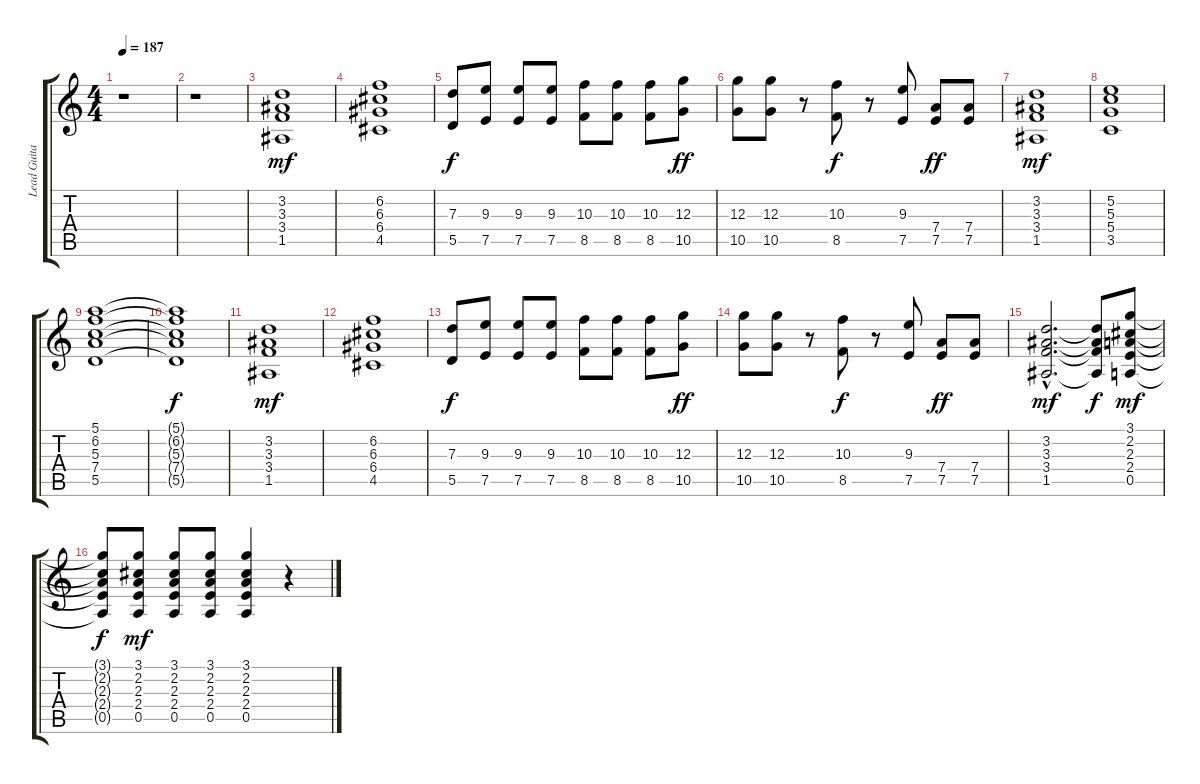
\track ("Lead Guitar" "Lead Guita") {instrument distortionguitar}
\staff {score tabs}
\tuning (E4 B3 G3 D3 A2 E2) {hide}
\ts (4 4)
\tempo 187
\clef g2
\ks c
r.1{dy mf} |
r.1 |
(3.2 3.3 3.4 1.5).1 |
(6.2 6.3 6.4 4.5).1 |
(7.3 5.5).8{dy f} (9.3 7.5).8 (9.3 7.5).8 (9.3 7.5).8 (10.3 8.5).8 (10.3 8.5).8 (10.3 8.5).8 (12.3 10.5).8{dy ff} |
(12.3 10.5).8 (12.3 10.5).8 r.8 (10.3 8.5).8{dy f} r.8 (9.3 7.5).8 (7.4 7.5).8{dy ff} (7.4 7.5).8 |
(3.2 3.3 3.4 1.5).1{dy mf} |
(5.2 5.3 5.4 3.5).1 |
(5.1 6.2 5.3 7.4 5.5).1 |
(5.1{t} 6.2{t} 5.3{t} 7.4{t} 5.5{t}).1{dy f} |
(3.2 3.3 3.4 1.5).1{dy mf} |
(6.2 6.3 6.4 4.5).1 |
(7.3 5.5).8{dy f} (9.3 7.5).8 (9.3 7.5).8 (9.3 7.5).8 (10.3 8.5).8 (10.3 8.5).8 (10.3 8.5).8 (12.3 10.5).8{dy ff} |
(12.3 10.5).8 (12.3 10.5).8 r.8 (10.3 8.5).8{dy f} r.8 (9.3 7.5).8 (7.4 7.5).8{dy ff} (7.4 7.5).8 |
(3.2{hac} 3.3{hac} 3.4{hac} 1.5{hac}).2{d dy mf} (3.2{t} 3.3{t} 3.4{t} 1.5{t}).8{dy f} (3.1 2.2 2.3 2.4 0.5).8{dy mf} |
(3.1{t} 2.2{t} 2.3{t} 2.4{t} 0.5{t}).8{dy f} (3.1 2.2 2.3 2.4 0.5).8{dy mf} (3.1 2.2 2.3 2.4 0.5).8 (3.1 2.2 2.3 2.4 0.5).8 (3.1 2.2 2.3 2.4 0.5).4 r.4
